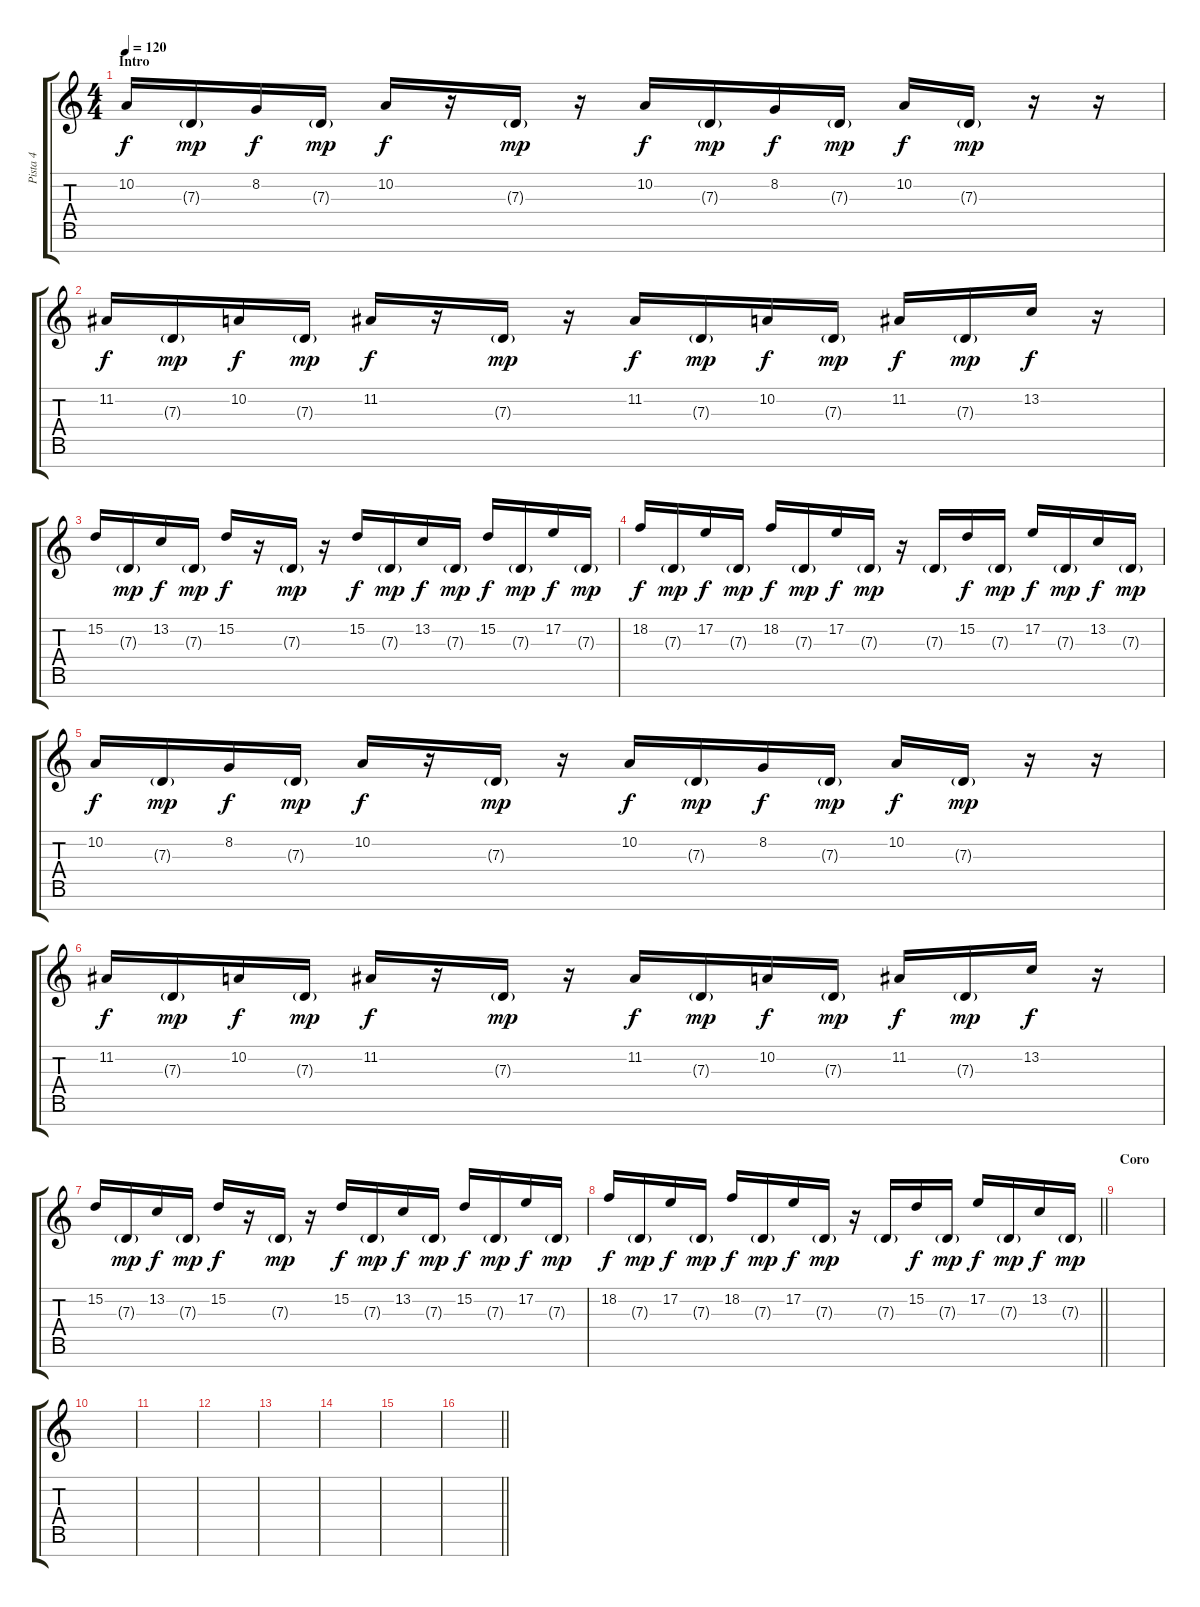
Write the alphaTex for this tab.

\track ("Pista 4" "Pista 4") {instrument stringensemble2}
\staff {score tabs}
\tuning (E4 B3 G3 D3 A2 E2 B1) {hide}
\ts (4 4)
\section ("" "Intro")
\tempo 120
\clef g2
\ks c
10.2.16{dy f} 7.3{g}.16{dy mp} 8.2.16{dy f} 7.3{g}.16{dy mp} 10.2.16{dy f} r.16 7.3{g}.16{dy mp} r.16 10.2.16{dy f} 7.3{g}.16{dy mp} 8.2.16{dy f} 7.3{g}.16{dy mp} 10.2.16{dy f} 7.3{g}.16{dy mp} r.16 r.16 |
11.2.16{dy f} 7.3{g}.16{dy mp} 10.2.16{dy f} 7.3{g}.16{dy mp} 11.2.16{dy f} r.16 7.3{g}.16{dy mp} r.16 11.2.16{dy f} 7.3{g}.16{dy mp} 10.2.16{dy f} 7.3{g}.16{dy mp} 11.2.16{dy f} 7.3{g}.16{dy mp} 13.2.16{dy f} r.16 |
15.2.16 7.3{g}.16{dy mp} 13.2.16{dy f} 7.3{g}.16{dy mp} 15.2.16{dy f} r.16 7.3{g}.16{dy mp} r.16 15.2.16{dy f} 7.3{g}.16{dy mp} 13.2.16{dy f} 7.3{g}.16{dy mp} 15.2.16{dy f} 7.3{g}.16{dy mp} 17.2.16{dy f} 7.3{g}.16{dy mp} |
18.2.16{dy f} 7.3{g}.16{dy mp} 17.2.16{dy f} 7.3{g}.16{dy mp} 18.2.16{dy f} 7.3{g}.16{dy mp} 17.2.16{dy f} 7.3{g}.16{dy mp} r.16 7.3{g}.16 15.2.16{dy f} 7.3{g}.16{dy mp} 17.2.16{dy f} 7.3{g}.16{dy mp} 13.2.16{dy f} 7.3{g}.16{dy mp} |
10.2.16{dy f} 7.3{g}.16{dy mp} 8.2.16{dy f} 7.3{g}.16{dy mp} 10.2.16{dy f} r.16 7.3{g}.16{dy mp} r.16 10.2.16{dy f} 7.3{g}.16{dy mp} 8.2.16{dy f} 7.3{g}.16{dy mp} 10.2.16{dy f} 7.3{g}.16{dy mp} r.16 r.16 |
11.2.16{dy f} 7.3{g}.16{dy mp} 10.2.16{dy f} 7.3{g}.16{dy mp} 11.2.16{dy f} r.16 7.3{g}.16{dy mp} r.16 11.2.16{dy f} 7.3{g}.16{dy mp} 10.2.16{dy f} 7.3{g}.16{dy mp} 11.2.16{dy f} 7.3{g}.16{dy mp} 13.2.16{dy f} r.16 |
15.2.16 7.3{g}.16{dy mp} 13.2.16{dy f} 7.3{g}.16{dy mp} 15.2.16{dy f} r.16 7.3{g}.16{dy mp} r.16 15.2.16{dy f} 7.3{g}.16{dy mp} 13.2.16{dy f} 7.3{g}.16{dy mp} 15.2.16{dy f} 7.3{g}.16{dy mp} 17.2.16{dy f} 7.3{g}.16{dy mp} |
\barLineRight lightlight
18.2.16{dy f} 7.3{g}.16{dy mp} 17.2.16{dy f} 7.3{g}.16{dy mp} 18.2.16{dy f} 7.3{g}.16{dy mp} 17.2.16{dy f} 7.3{g}.16{dy mp} r.16 7.3{g}.16 15.2.16{dy f} 7.3{g}.16{dy mp} 17.2.16{dy f} 7.3{g}.16{dy mp} 13.2.16{dy f} 7.3{g}.16{dy mp} |
\section ("" "Coro")
|
|
|
|
|
|
|
\barLineRight lightlight
